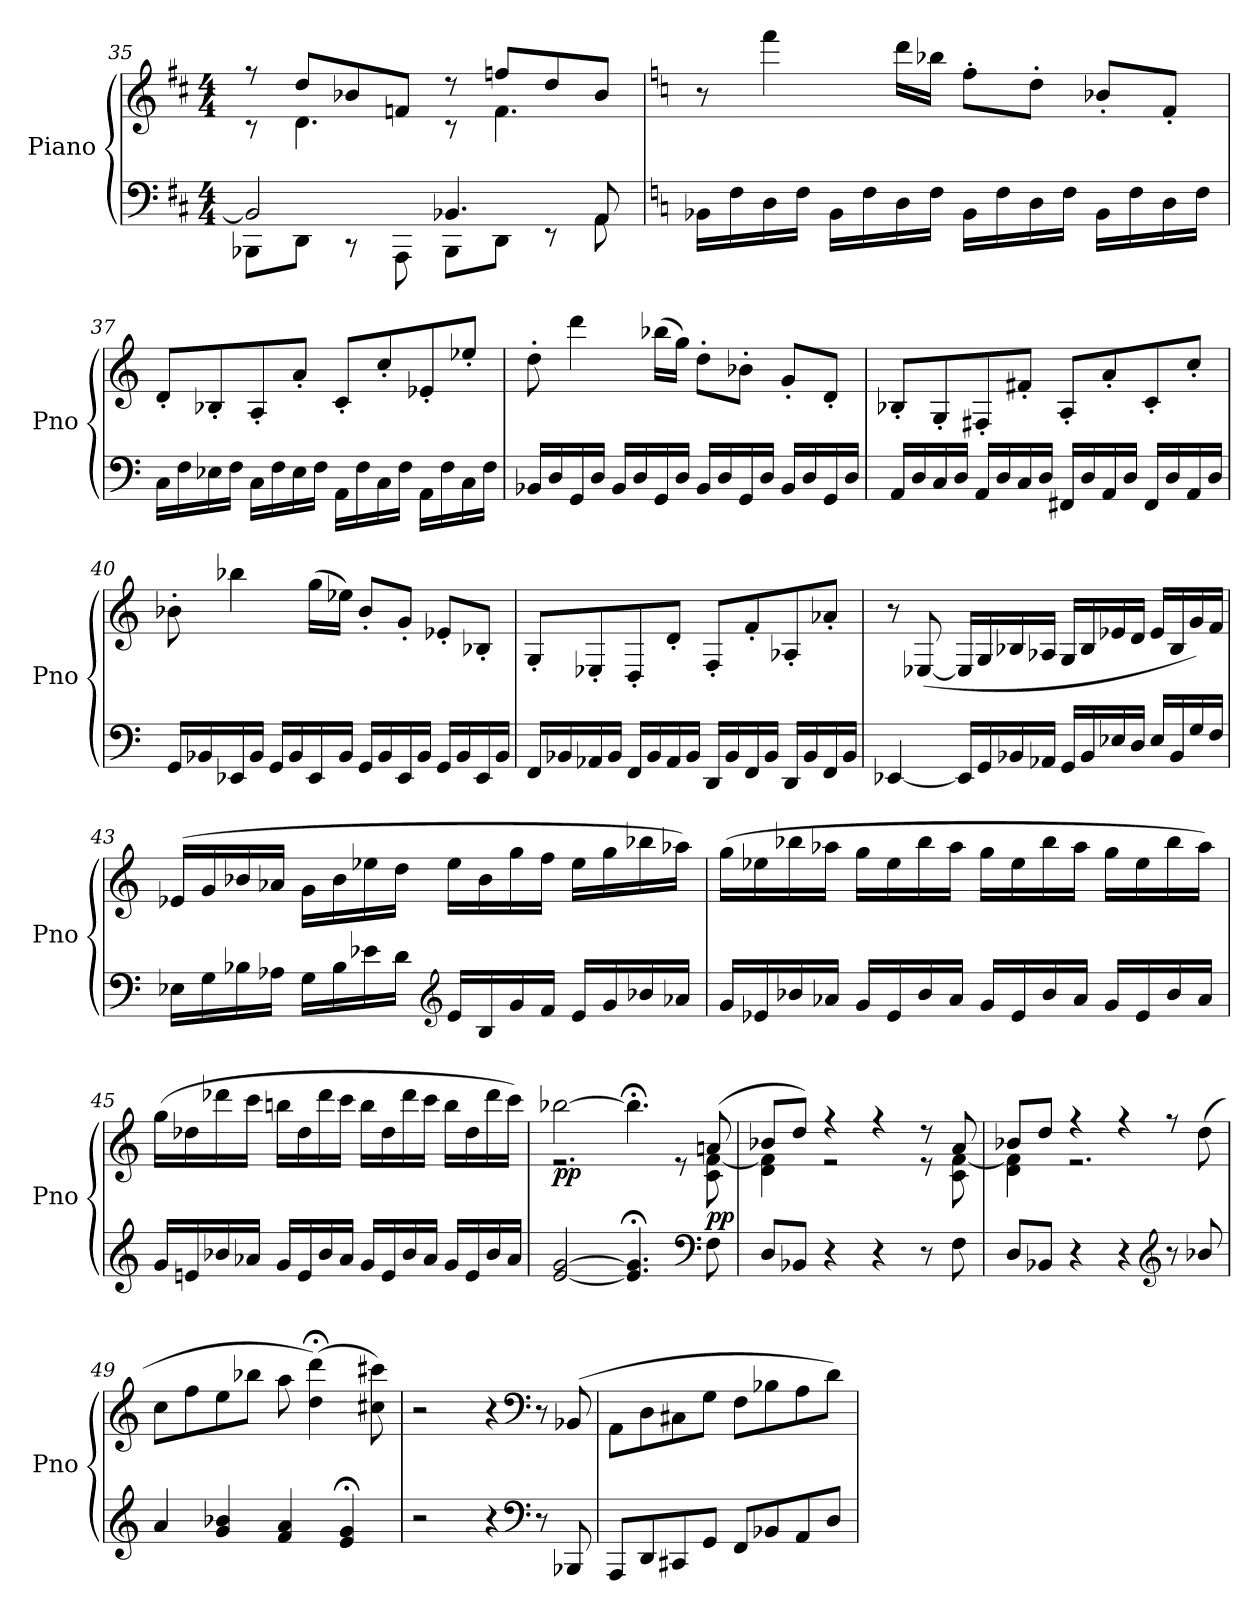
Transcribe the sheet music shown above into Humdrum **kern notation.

**kern	**kern	**dynam
*part1	*part1	*part1
*staff2	*staff1	*staff1/2
*I"Piano	*	*
*I'Pno	*	*
!!LO:LB:g=z
*clefF4	*clefG2	*
*k[f#c#]	*k[f#c#]	*
*D:	*D:	*
*M4/4	*M4/4	*
=35	=35	=35
*^	*^	*
2BB-/]	8BBB-X\L	8r	8r	.
.	8DD\J	8dd/L	4.d\	.
.	8r	8b-X/	.	.
.	8AAA\	8fn/J	.	.
4.BB-X/	8BBB-\L	8r	8r	.
.	8DD\J	8ffn/L	4.f\	.
.	8r	8dd/	.	.
8AA/	8AA\	8b-/J	.	.
*v	*v	*	*	*
*	*v	*v	*
=36	=36	=36
*k[]	*k[]	*
16BB-X\LL	8r	.
16F\	.	.
16D\	4fff\	.
16F\JJ	.	.
16BB-\LL	.	.
16F\	.	.
16D\	16ddd\LL	.
16F\JJ	16bb-X\JJ	.
16BB-\LL	8ff'\L	.
16F\	.	.
16D\	8dd'\J	.
16F\JJ	.	.
16BB-\LL	8b-X'/L	.
16F\	.	.
16D\	8f'/J	.
16F\JJ	.	.
!!LO:LB:g=z
=37	=37	=37
16C\LL	8d'/L	.
16F\	.	.
16E-X\	8B-X'/	.
16F\JJ	.	.
16C\LL	8A'/	.
16F\	.	.
16E-\	8a'/J	.
16F\JJ	.	.
16AA\LL	8c'/L	.
16F\	.	.
16C\	8cc'/	.
16F\JJ	.	.
16AA\LL	8e-X'/	.
16F\	.	.
16C\	8ee-X'/J	.
16F\JJ	.	.
=38	=38	=38
16BB-X/LL	8dd'\	.
16D/	.	.
16GG/	4ddd\	.
16D/JJ	.	.
16BB-/LL	.	.
16D/	.	.
16GG/	(>16bb-X\LL	.
16D/JJ	16gg\JJ)	.
16BB-/LL	8dd'\L	.
16D/	.	.
16GG/	8b-X'\J	.
16D/JJ	.	.
16BB-/LL	8g'/L	.
16D/	.	.
16GG/	8d'/J	.
16D/JJ	.	.
!!LO:LB:g=z
=39	=39	=39
16AA/LL	8B-X'/L	.
16D/	.	.
16C/	8G'/	.
16D/JJ	.	.
16AA/LL	8F#X'/	.
16D/	.	.
16C/	8f#X'/J	.
16D/JJ	.	.
16FF#X/LL	8A'/L	.
16D/	.	.
16AA/	8a'/	.
16D/JJ	.	.
16FF#/LL	8c'/	.
16D/	.	.
16AA/	8cc'/J	.
16D/JJ	.	.
=40	=40	=40
16GG/LL	8b-X'\	.
16BB-X/	.	.
16EE-X/	4bb-X\	.
16BB-/JJ	.	.
16GG/LL	.	.
16BB-/	.	.
16EE-/	(>16gg\LL	.
16BB-/JJ	16ee-X\JJ)	.
16GG/LL	8b-'/L	.
16BB-/	.	.
16EE-/	8g'/J	.
16BB-/JJ	.	.
16GG/LL	8e-X'/L	.
16BB-/	.	.
16EE-/	8B-X'/J	.
16BB-/JJ	.	.
!!LO:LB:g=z
=41	=41	=41
16FF/LL	8G'/L	.
16BB-X/	.	.
16AA-X/	8E-X'/	.
16BB-/JJ	.	.
16FF/LL	8D'/	.
16BB-/	.	.
16AA-/	8d'/J	.
16BB-/JJ	.	.
16DD/LL	8F'/L	.
16BB-/	.	.
16FF/	8f'/	.
16BB-/JJ	.	.
16DD/LL	8A-X'/	.
16BB-/	.	.
16FF/	8a-X'/J	.
16BB-/JJ	.	.
=42	=42	=42
[4EE-X/	8r	.
.	(<[8E-X/	.
16EE-/LL]	16E-/LL]	.
16GG/	16G/	.
16BB-X/	16B-X/	.
16AA-X/JJ	16A-X/JJ	.
16GG/LL	16G/LL	.
16BB-/	16B-/	.
16E-X/	16e-X/	.
16D/JJ	16d/JJ	.
16E-/LL	16e-/LL	.
16BB-/	16B-/	.
16G/	16g/)	.
16F/JJ	16f/JJ	.
!!LO:LB:g=z
=43	=43	=43
16E-X\LL	(>16e-X/LL	.
16G\	16g/	.
16B-X\	16b-X/	.
16A-X\JJ	16a-X/JJ	.
16G\LL	16g\LL	.
16B-\	16b-\	.
16e-X\	16ee-X\	.
16d\JJ	16dd\JJ	.
*clefG2	*	*
16e-/LL	16ee-\LL	.
16B-/	16b-\	.
16g/	16gg\	.
16f/JJ	16ff\JJ	.
16e-/LL	16ee-\LL	.
16g/	16gg\	.
16b-X/	16bb-X\	.
16a-X/JJ	16aa-X\JJ)	.
=44	=44	=44
16g/LL	(>16gg\LL	.
16e-X/	16ee-X\	.
16b-X/	16bb-X\	.
16a-X/JJ	16aa-X\JJ	.
16g/LL	16gg\LL	.
16e-/	16ee-\	.
16b-/	16bb-\	.
16a-/JJ	16aa-\JJ	.
16g/LL	16gg\LL	.
16e-/	16ee-\	.
16b-/	16bb-\	.
16a-/JJ	16aa-\JJ	.
16g/LL	16gg\LL	.
16e-/	16ee-\	.
16b-/	16bb-\	.
16a-/JJ	16aa-\JJ)	.
!!LO:PB:g=z
=45	=45	=45
16g/LL	(>16gg\LL	.
16en/	16dd-X\	.
16b-X/	16ddd-X\	.
16a-X/JJ	16ccc\JJ	.
16g/LL	16bbn\LL	.
16e/	16dd-\	.
16b-/	16ddd-\	.
16a-/JJ	16ccc\JJ	.
16g/LL	16bb\LL	.
16e/	16dd-\	.
16b-/	16ddd-\	.
16a-/JJ	16ccc\JJ	.
16g/LL	16bb\LL	.
16e/	16dd-\	.
16b-/	16ddd-\	.
16a-/JJ	16ccc\JJ)	.
=46	=46	=46
*	*^	*
!	!	!	!LO:DY:b
[2e/ [2g/	[2bb-X\	2.r	pp
4.e/]; 4.g/];	4.bb-;\]	.	.
.	.	8r	.
*clefF4	*	*	*
!	!	!	!LO:DY:b
8F\	(>8an/	8c\ [8f\	pp
=47	=47	=47	=47
8D/L	8b-X/L	4d\ 4f\]	.
8BB-X/J	8dd/J)	.	.
4r	4r	2r	.
4r	4r	.	.
8r	8r	8r	.
8F\	8a/	8c\ [8f\	.
=48	=48	=48	=48
8D/L	8b-X/L	4d\ 4f\]	.
8BB-X/J	8dd/J	.	.
4r	4r	2.r	.
4r	4r	.	.
*clefG2	*	*	*
8r	8r	.	.
8b-X/	(<8dd\	.	.
*	*v	*v	*
!!LO:LB:g=z
=49	=49	=49
4a/	8cc\L	.
.	8ff\	.
4g/ 4b-X/	8ee\	.
.	8bb-X\J	.
4f/ 4a/	8aa\	.
.	(>4dd\; 4ddd\;)	.
4e/; 4g/;	.	.
.	8cc#X\ 8ccc#X\)	.
=50	=50	=50
2r	2r	.
4r	4r	.
*clefF4	*clefF4	*
8r	8r	.
8BBB-X/	(<8BB-X/	.
=51	=51	=51
8AAA/L	8AA\L	.
8DD/	8D\	.
8CC#X/	8C#X\	.
8GG/J	8G\J	.
8FF/L	8F\L	.
8BB-X/	8B-X\	.
8AA/	8A\	.
8D/J	8d\J)	.
=	=	=
*-	*-	*-
